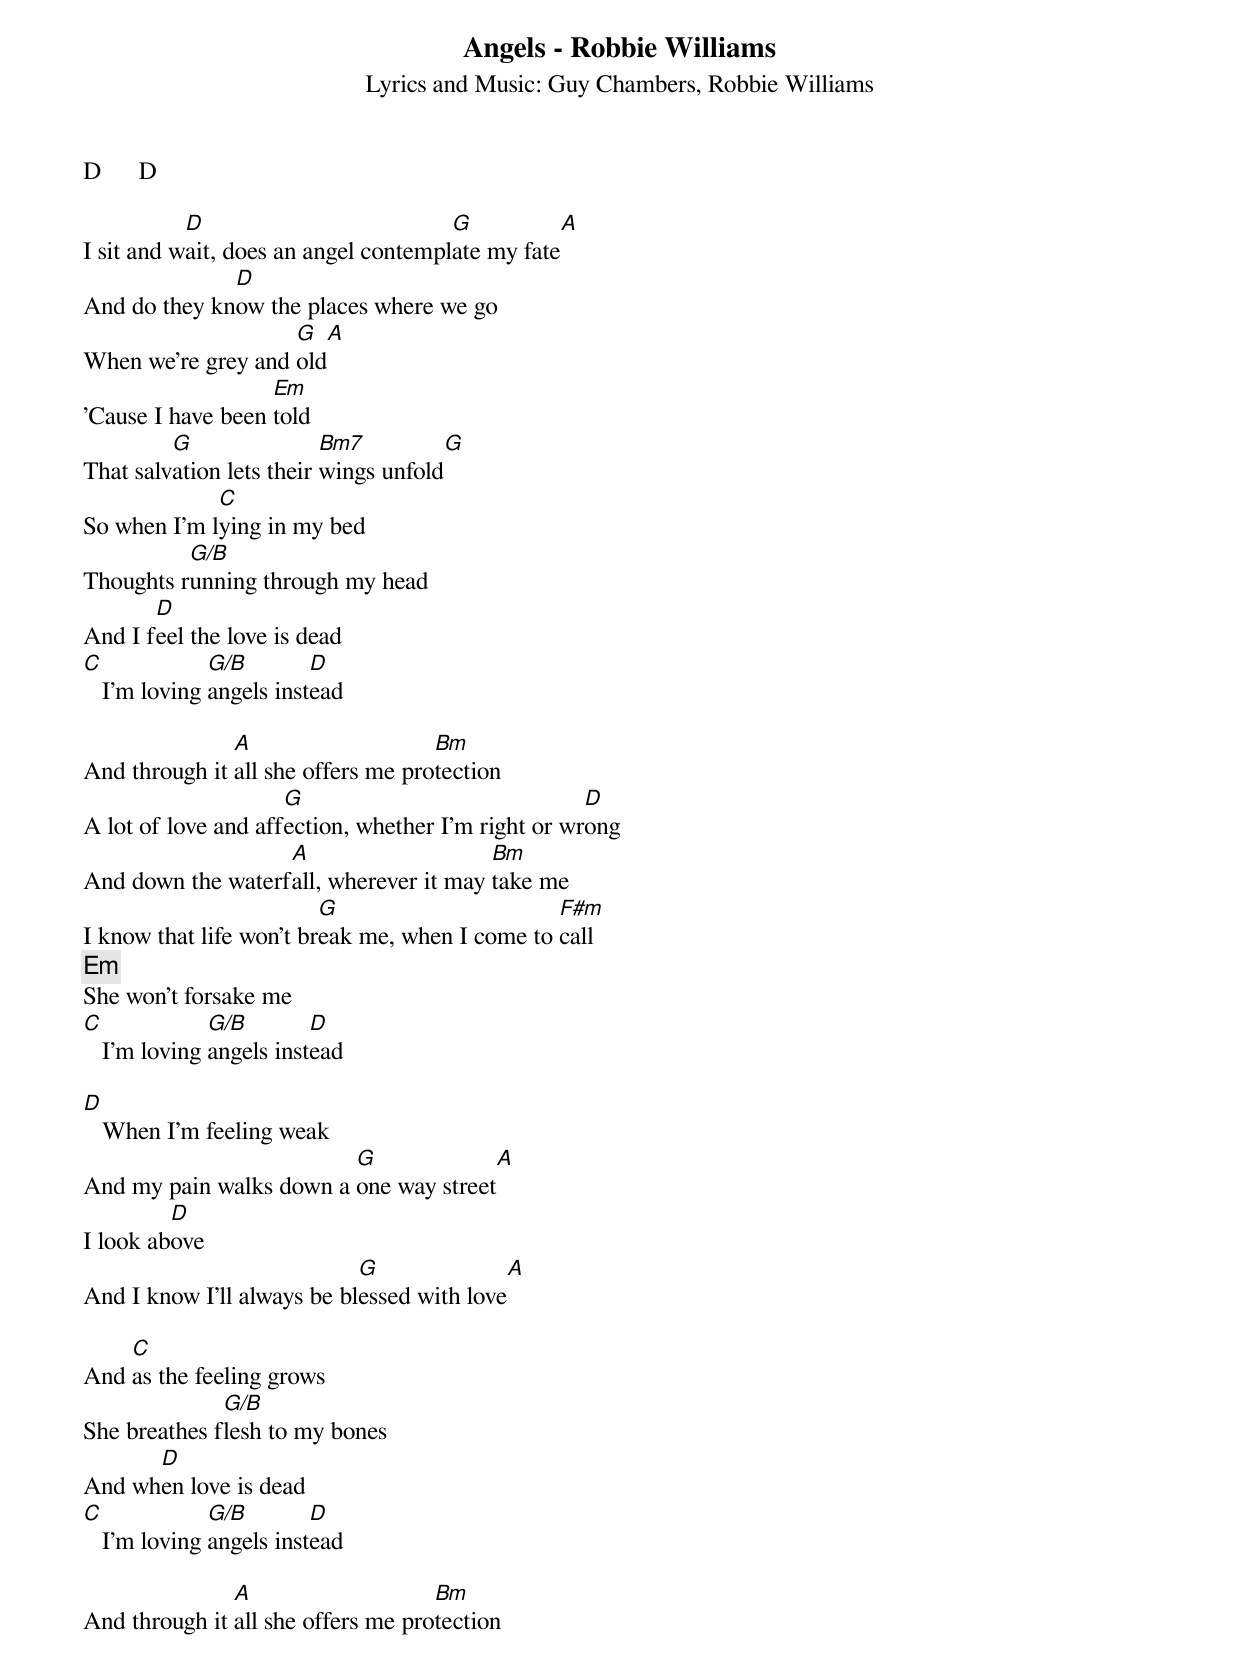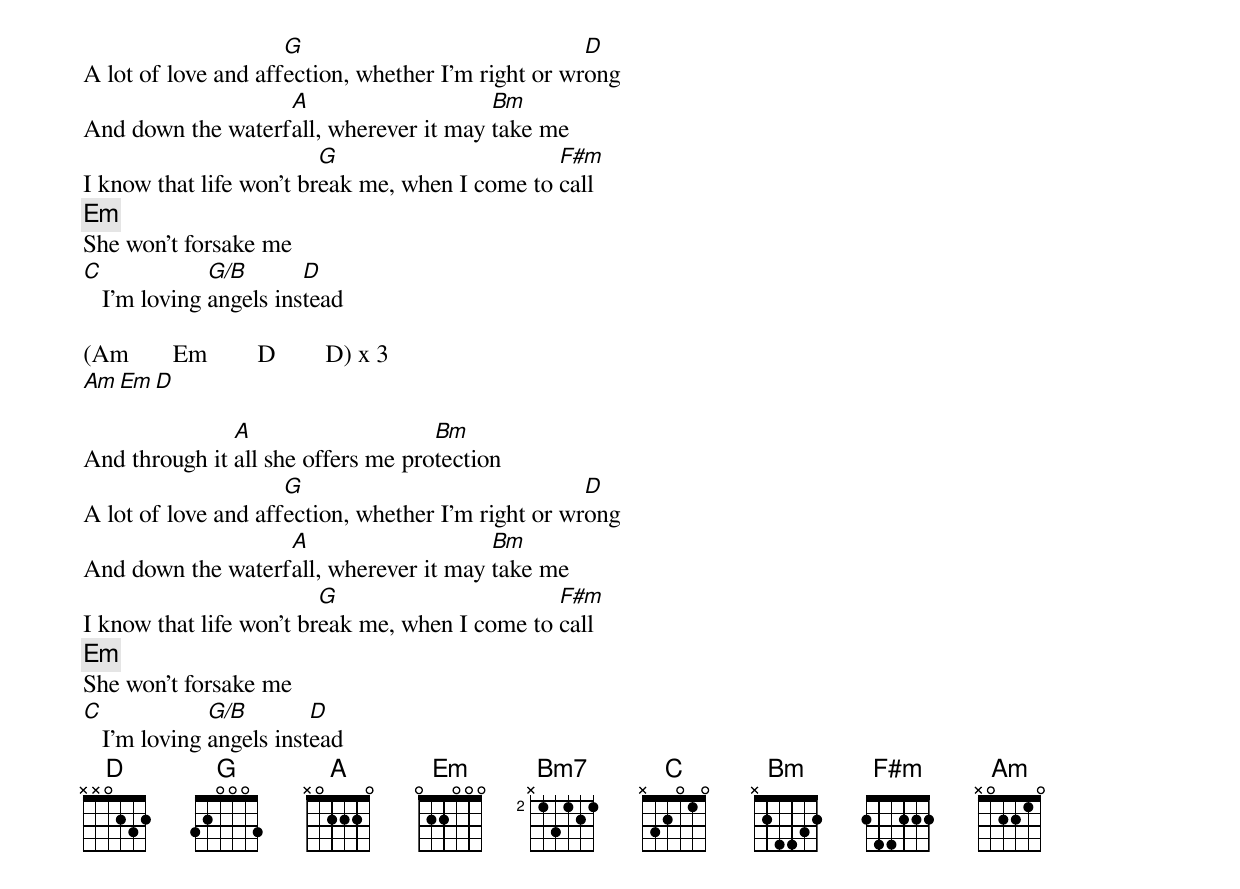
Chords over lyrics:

Angels - Robbie Williams
Lyrics and Music: Guy Chambers, Robbie Williams

D      D

           D                          G            A
I sit and wait, does an angel contemplate my fate
              D
And do they know the places where we go
                    G     A
When we're grey and old
                   Em
'Cause I have been told
         G                Bm7            G
That salvation lets their wings unfold
             C
So when I'm lying in my bed
          G/B
Thoughts running through my head
       D
And I feel the love is dead
C             G/B        D
   I'm loving angels instead

               A                    Bm
And through it all she offers me protection
                     G                              D
A lot of love and affection, whether I'm right or wrong
                   A                    Bm
And down the waterfall, wherever it may take me
                         G                      F#m
I know that life won't break me, when I come to call
            [Em]
She won't forsake me
C             G/B        D
   I'm loving angels instead

D
   When I'm feeling weak
                         G               A
And my pain walks down a one way street
         D
I look above
                            G                 A
And I know I'll always be blessed with love

    C
And as the feeling grows
              G/B
She breathes flesh to my bones
      D
And when love is dead
C             G/B        D
   I'm loving angels instead

               A                    Bm
And through it all she offers me protection
                     G                              D
A lot of love and affection, whether I'm right or wrong
                   A                    Bm
And down the waterfall, wherever it may take me
                         G                      F#m
I know that life won't break me, when I come to call
            [Em]
She won't forsake me
C             G/B       D
   I'm loving angels instead

{Guitar Solo}
(Am       Em        D        D) x 3
 Am       Em        D

               A                    Bm
And through it all she offers me protection
                     G                              D
A lot of love and affection, whether I'm right or wrong
                   A                    Bm
And down the waterfall, wherever it may take me
                         G                      F#m
I know that life won't break me, when I come to call
            [Em]
She won't forsake me
C             G/B        D
   I'm loving angels instead
